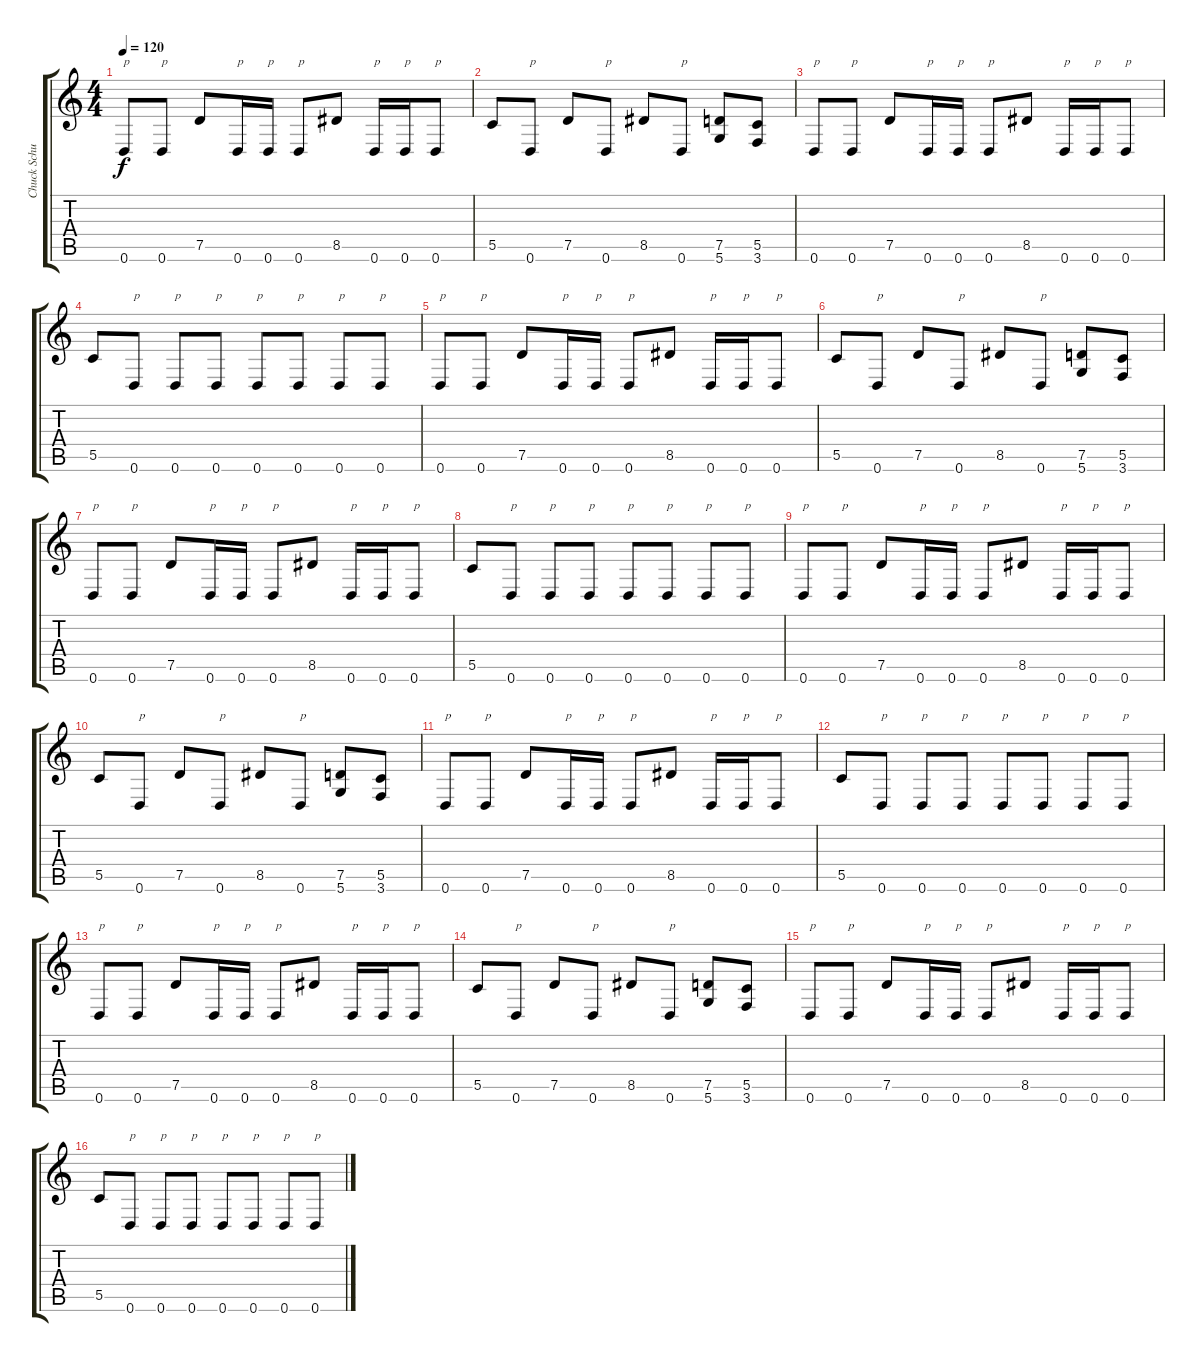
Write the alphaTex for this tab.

\track ("Chuck Schuldiner" "Chuck Schu") {instrument distortionguitar}
\staff {score tabs}
\tuning (D4 A3 F3 C3 G2 D2) {hide}
\ts (4 4)
\tempo 120
\clef g2
\ks c
0.6.8{txt "p" dy f} 0.6.8{txt "p"} 7.5.8 0.6.16{txt "p"} 0.6.16{txt "p"} 0.6.8{txt "p"} 8.5.8 0.6.16{txt "p"} 0.6.16{txt "p"} 0.6.8{txt "p"} |
5.5.8 0.6.8{txt "p"} 7.5.8 0.6.8{txt "p"} 8.5.8 0.6.8{txt "p"} (7.5 5.6).8 (5.5 3.6).8 |
0.6.8{txt "p"} 0.6.8{txt "p"} 7.5.8 0.6.16{txt "p"} 0.6.16{txt "p"} 0.6.8{txt "p"} 8.5.8 0.6.16{txt "p"} 0.6.16{txt "p"} 0.6.8{txt "p"} |
5.5.8 0.6.8{txt "p"} 0.6.8{txt "p"} 0.6.8{txt "p"} 0.6.8{txt "p"} 0.6.8{txt "p"} 0.6.8{txt "p"} 0.6.8{txt "p"} |
0.6.8{txt "p"} 0.6.8{txt "p"} 7.5.8 0.6.16{txt "p"} 0.6.16{txt "p"} 0.6.8{txt "p"} 8.5.8 0.6.16{txt "p"} 0.6.16{txt "p"} 0.6.8{txt "p"} |
5.5.8 0.6.8{txt "p"} 7.5.8 0.6.8{txt "p"} 8.5.8 0.6.8{txt "p"} (7.5 5.6).8 (5.5 3.6).8 |
0.6.8{txt "p"} 0.6.8{txt "p"} 7.5.8 0.6.16{txt "p"} 0.6.16{txt "p"} 0.6.8{txt "p"} 8.5.8 0.6.16{txt "p"} 0.6.16{txt "p"} 0.6.8{txt "p"} |
5.5.8 0.6.8{txt "p"} 0.6.8{txt "p"} 0.6.8{txt "p"} 0.6.8{txt "p"} 0.6.8{txt "p"} 0.6.8{txt "p"} 0.6.8{txt "p"} |
0.6.8{txt "p"} 0.6.8{txt "p"} 7.5.8 0.6.16{txt "p"} 0.6.16{txt "p"} 0.6.8{txt "p"} 8.5.8 0.6.16{txt "p"} 0.6.16{txt "p"} 0.6.8{txt "p"} |
5.5.8 0.6.8{txt "p"} 7.5.8 0.6.8{txt "p"} 8.5.8 0.6.8{txt "p"} (7.5 5.6).8 (5.5 3.6).8 |
0.6.8{txt "p"} 0.6.8{txt "p"} 7.5.8 0.6.16{txt "p"} 0.6.16{txt "p"} 0.6.8{txt "p"} 8.5.8 0.6.16{txt "p"} 0.6.16{txt "p"} 0.6.8{txt "p"} |
5.5.8 0.6.8{txt "p"} 0.6.8{txt "p"} 0.6.8{txt "p"} 0.6.8{txt "p"} 0.6.8{txt "p"} 0.6.8{txt "p"} 0.6.8{txt "p"} |
0.6.8{txt "p"} 0.6.8{txt "p"} 7.5.8 0.6.16{txt "p"} 0.6.16{txt "p"} 0.6.8{txt "p"} 8.5.8 0.6.16{txt "p"} 0.6.16{txt "p"} 0.6.8{txt "p"} |
5.5.8 0.6.8{txt "p"} 7.5.8 0.6.8{txt "p"} 8.5.8 0.6.8{txt "p"} (7.5 5.6).8 (5.5 3.6).8 |
0.6.8{txt "p"} 0.6.8{txt "p"} 7.5.8 0.6.16{txt "p"} 0.6.16{txt "p"} 0.6.8{txt "p"} 8.5.8 0.6.16{txt "p"} 0.6.16{txt "p"} 0.6.8{txt "p"} |
5.5.8 0.6.8{txt "p"} 0.6.8{txt "p"} 0.6.8{txt "p"} 0.6.8{txt "p"} 0.6.8{txt "p"} 0.6.8{txt "p"} 0.6.8{txt "p"}
